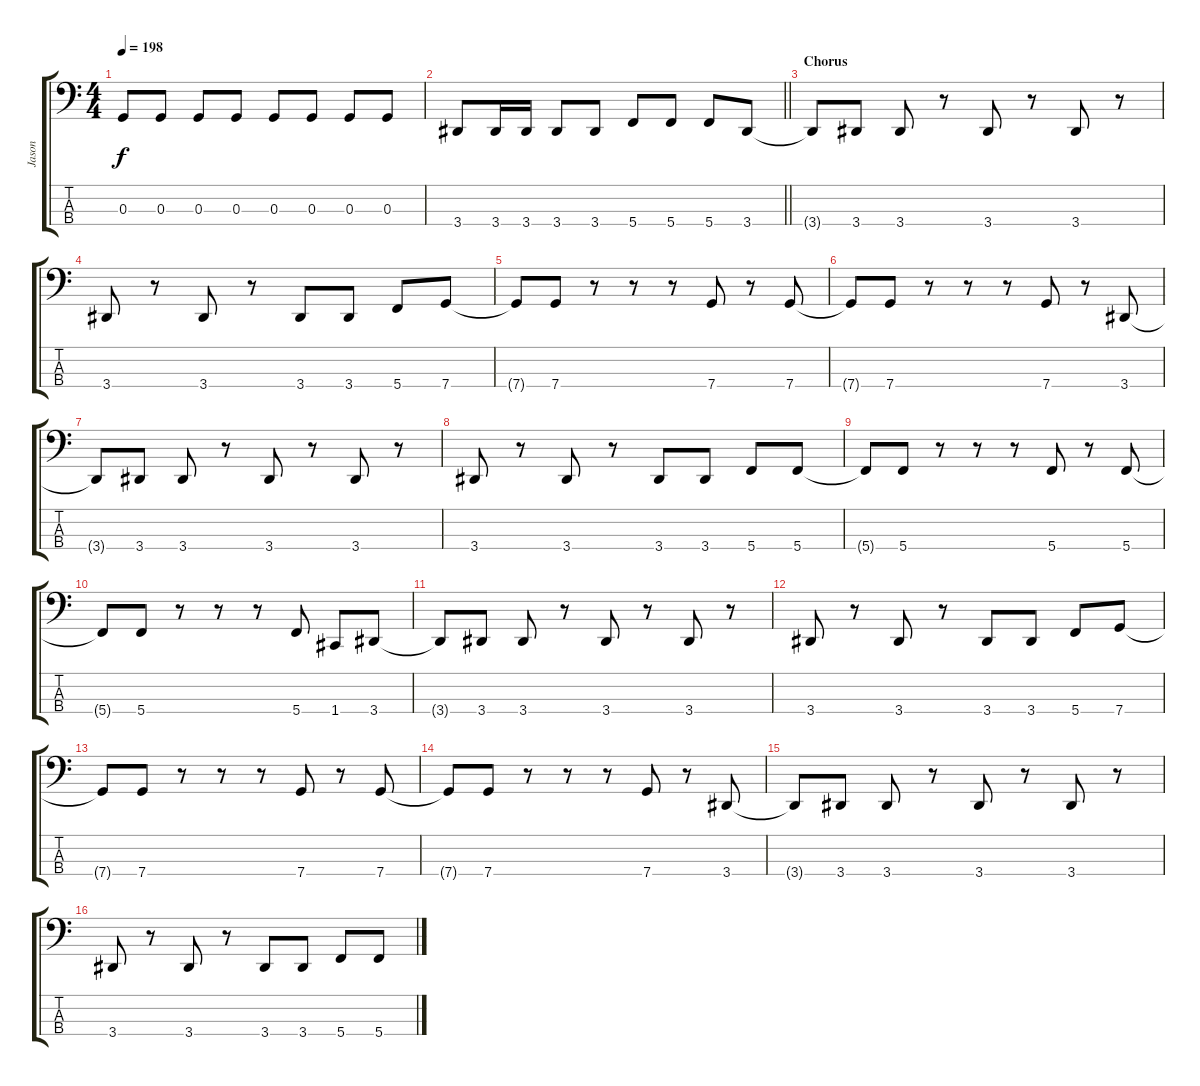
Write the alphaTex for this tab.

\track ("Jason" "Jason") {instrument electricbasspick}
\staff {score tabs}
\tuning (F2 C2 G1 C1) {hide}
\ts (4 4)
\tempo 198
\clef f4
\ks c
0.3{t}.8{dy f} 0.3.8 0.3.8 0.3.8 0.3.8 0.3.8 0.3.8 0.3.8 |
\barLineRight lightlight
3.4.8 3.4.16 3.4.16 3.4.8 3.4.8 5.4.8 5.4.8 5.4.8 3.4.8 |
\section ("" "Chorus")
3.4{t}.8 3.4.8 3.4.8 r.8 3.4.8 r.8 3.4.8 r.8 |
3.4.8 r.8 3.4.8 r.8 3.4.8 3.4.8 5.4.8 7.4.8 |
7.4{t}.8 7.4.8 r.8 r.8 r.8 7.4.8 r.8 7.4.8 |
7.4{t}.8 7.4.8 r.8 r.8 r.8 7.4.8 r.8 3.4.8 |
3.4{t}.8 3.4.8 3.4.8 r.8 3.4.8 r.8 3.4.8 r.8 |
3.4.8 r.8 3.4.8 r.8 3.4.8 3.4.8 5.4.8 5.4.8 |
5.4{t}.8 5.4.8 r.8 r.8 r.8 5.4.8 r.8 5.4.8 |
5.4{t}.8 5.4.8 r.8 r.8 r.8 5.4.8 1.4.8 3.4.8 |
3.4{t}.8 3.4.8 3.4.8 r.8 3.4.8 r.8 3.4.8 r.8 |
3.4.8 r.8 3.4.8 r.8 3.4.8 3.4.8 5.4.8 7.4.8 |
7.4{t}.8 7.4.8 r.8 r.8 r.8 7.4.8 r.8 7.4.8 |
7.4{t}.8 7.4.8 r.8 r.8 r.8 7.4.8 r.8 3.4.8 |
3.4{t}.8 3.4.8 3.4.8 r.8 3.4.8 r.8 3.4.8 r.8 |
3.4.8 r.8 3.4.8 r.8 3.4.8 3.4.8 5.4.8 5.4.8
